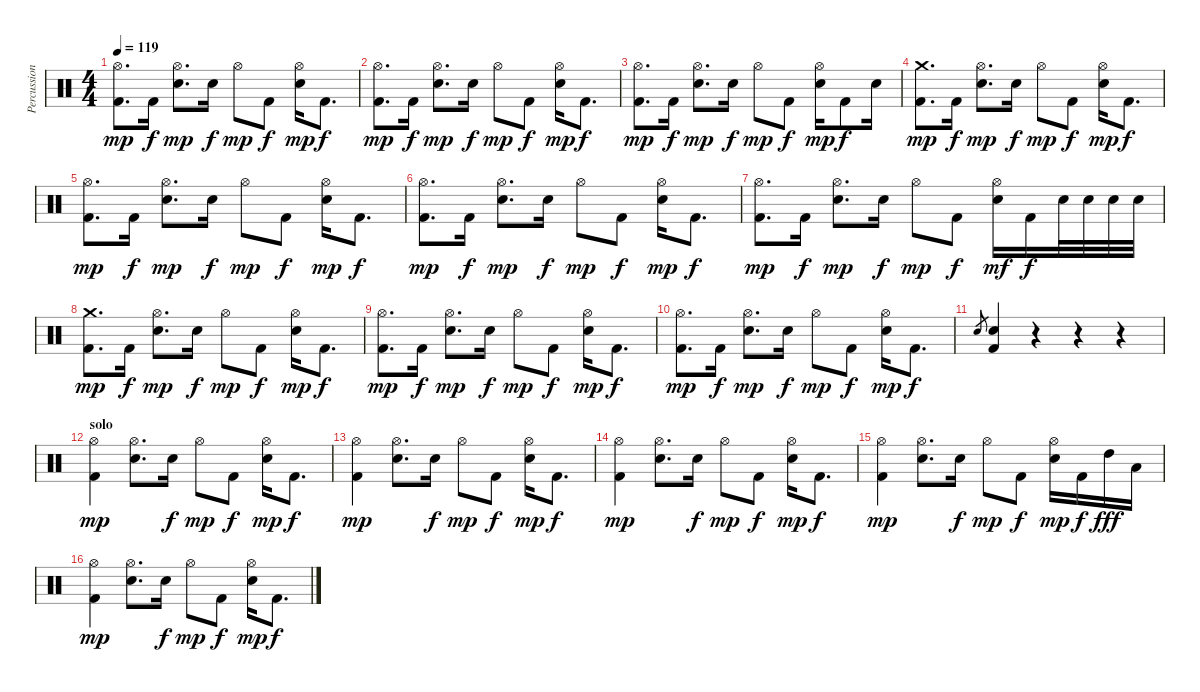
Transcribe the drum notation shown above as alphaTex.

\track ("Percussions" "Percussion") {instrument percussion}
\staff {score}
\articulation defaults
\ts (4 4)
\tempo 119
\clef neutral
\ks c
("Hi-Hat (open)" "Kick (hit) 2").8{d dy mp} "Kick (hit) 2".16{dy f} ("Hi-Hat (open)" "Snare (hit) 2").8{d dy mp} "Electric Snare (hit)".16{dy f} "Hi-Hat (open)".8{dy mp} "Kick (hit) 2".8{dy f} ("Hi-Hat (open)" "Snare (hit) 2").16{dy mp} "Kick (hit) 2".8{d dy f} |
("Hi-Hat (open)" "Kick (hit) 2").8{d dy mp} "Kick (hit) 2".16{dy f} ("Hi-Hat (open)" "Snare (hit) 2").8{d dy mp} "Electric Snare (hit)".16{dy f} "Hi-Hat (open)".8{dy mp} "Kick (hit) 2".8{dy f} ("Hi-Hat (open)" "Snare (hit) 2").16{dy mp} "Kick (hit) 2".8{d dy f} |
("Hi-Hat (open)" "Kick (hit) 2").8{d dy mp} "Kick (hit) 2".16{dy f} ("Hi-Hat (open)" "Snare (hit) 2").8{d dy mp} "Electric Snare (hit)".16{dy f} "Hi-Hat (open)".8{dy mp} "Kick (hit) 2".8{dy f} ("Hi-Hat (open)" "Snare (hit) 2").16{dy mp} "Kick (hit) 2".8{dy f} "Snare (hit) 2".16 |
("Crash medium (hit)" "Kick (hit) 2").8{d dy mp} "Kick (hit) 2".16{dy f} ("Hi-Hat (open)" "Snare (hit) 2").8{d dy mp} "Electric Snare (hit)".16{dy f} "Hi-Hat (open)".8{dy mp} "Kick (hit) 2".8{dy f} ("Hi-Hat (open)" "Snare (hit) 2").16{dy mp} "Kick (hit) 2".8{d dy f} |
("Hi-Hat (open)" "Kick (hit) 2").8{d dy mp} "Kick (hit) 2".16{dy f} ("Hi-Hat (open)" "Snare (hit) 2").8{d dy mp} "Electric Snare (hit)".16{dy f} "Hi-Hat (open)".8{dy mp} "Kick (hit) 2".8{dy f} ("Hi-Hat (open)" "Snare (hit) 2").16{dy mp} "Kick (hit) 2".8{d dy f} |
("Hi-Hat (open)" "Kick (hit) 2").8{d dy mp} "Kick (hit) 2".16{dy f} ("Hi-Hat (open)" "Snare (hit) 2").8{d dy mp} "Electric Snare (hit)".16{dy f} "Hi-Hat (open)".8{dy mp} "Kick (hit) 2".8{dy f} ("Hi-Hat (open)" "Snare (hit) 2").16{dy mp} "Kick (hit) 2".8{d dy f} |
("Hi-Hat (open)" "Kick (hit) 2").8{d dy mp} "Kick (hit) 2".16{dy f} ("Hi-Hat (open)" "Snare (hit) 2").8{d dy mp} "Electric Snare (hit)".16{dy f} "Hi-Hat (open)".8{dy mp} "Kick (hit) 2".8{dy f} ("Hi-Hat (open)" "Snare (hit) 2").16{dy mf} "Kick (hit) 2".16{dy f} "Snare (hit) 2".32 "Snare (hit) 2".32 "Snare (hit) 2".32 "Snare (hit) 2".32 |
("Crash medium (hit)" "Kick (hit) 2").8{d dy mp} "Kick (hit) 2".16{dy f} ("Hi-Hat (open)" "Snare (hit) 2").8{d dy mp} "Electric Snare (hit)".16{dy f} "Hi-Hat (open)".8{dy mp} "Kick (hit) 2".8{dy f} ("Hi-Hat (open)" "Snare (hit) 2").16{dy mp} "Kick (hit) 2".8{d dy f} |
("Hi-Hat (open)" "Kick (hit) 2").8{d dy mp} "Kick (hit) 2".16{dy f} ("Hi-Hat (open)" "Snare (hit) 2").8{d dy mp} "Electric Snare (hit)".16{dy f} "Hi-Hat (open)".8{dy mp} "Kick (hit) 2".8{dy f} ("Hi-Hat (open)" "Snare (hit) 2").16{dy mp} "Kick (hit) 2".8{d dy f} |
("Hi-Hat (open)" "Kick (hit) 2").8{d dy mp} "Kick (hit) 2".16{dy f} ("Hi-Hat (open)" "Snare (hit) 2").8{d dy mp} "Electric Snare (hit)".16{dy f} "Hi-Hat (open)".8{dy mp} "Kick (hit) 2".8{dy f} ("Hi-Hat (open)" "Snare (hit) 2").16{dy mp} "Kick (hit) 2".8{d dy f} |
"Snare (hit) 2".8{gr} ("Snare (hit) 2" "Kick (hit) 2").4 r.4 r.4 r.4 |
\section ("" "solo")
("Hi-Hat (open)" "Kick (hit) 2").4{dy mp} ("Hi-Hat (open)" "Snare (hit) 2").8{d} "Snare (hit) 2".16{dy f} "Hi-Hat (open)".8{dy mp} "Kick (hit) 2".8{dy f} ("Hi-Hat (open)" "Snare (hit) 2").16{dy mp} "Kick (hit) 2".8{d dy f} |
("Hi-Hat (open)" "Kick (hit) 2").4{dy mp} ("Hi-Hat (open)" "Snare (hit) 2").8{d} "Snare (hit) 2".16{dy f} "Hi-Hat (open)".8{dy mp} "Kick (hit) 2".8{dy f} ("Hi-Hat (open)" "Snare (hit) 2").16{dy mp} "Kick (hit) 2".8{d dy f} |
("Hi-Hat (open)" "Kick (hit) 2").4{dy mp} ("Hi-Hat (open)" "Snare (hit) 2").8{d} "Snare (hit) 2".16{dy f} "Hi-Hat (open)".8{dy mp} "Kick (hit) 2".8{dy f} ("Hi-Hat (open)" "Snare (hit) 2").16{dy mp} "Kick (hit) 2".8{d dy f} |
("Hi-Hat (open)" "Kick (hit) 2").4{dy mp} ("Hi-Hat (open)" "Snare (hit) 2").8{d} "Snare (hit) 2".16{dy f} "Hi-Hat (open)".8{dy mp} "Kick (hit) 2".8{dy f} ("Hi-Hat (open)" "Snare (hit) 2").16{dy mp} "Kick (hit) 2".16{dy f} "High Tom (hit)".16{dy fff} "Low Tom (hit)".16 |
("Hi-Hat (open)" "Kick (hit) 2").4{dy mp} ("Hi-Hat (open)" "Snare (hit) 2").8{d} "Snare (hit) 2".16{dy f} "Hi-Hat (open)".8{dy mp} "Kick (hit) 2".8{dy f} ("Hi-Hat (open)" "Snare (hit) 2").16{dy mp} "Kick (hit) 2".8{d dy f}
